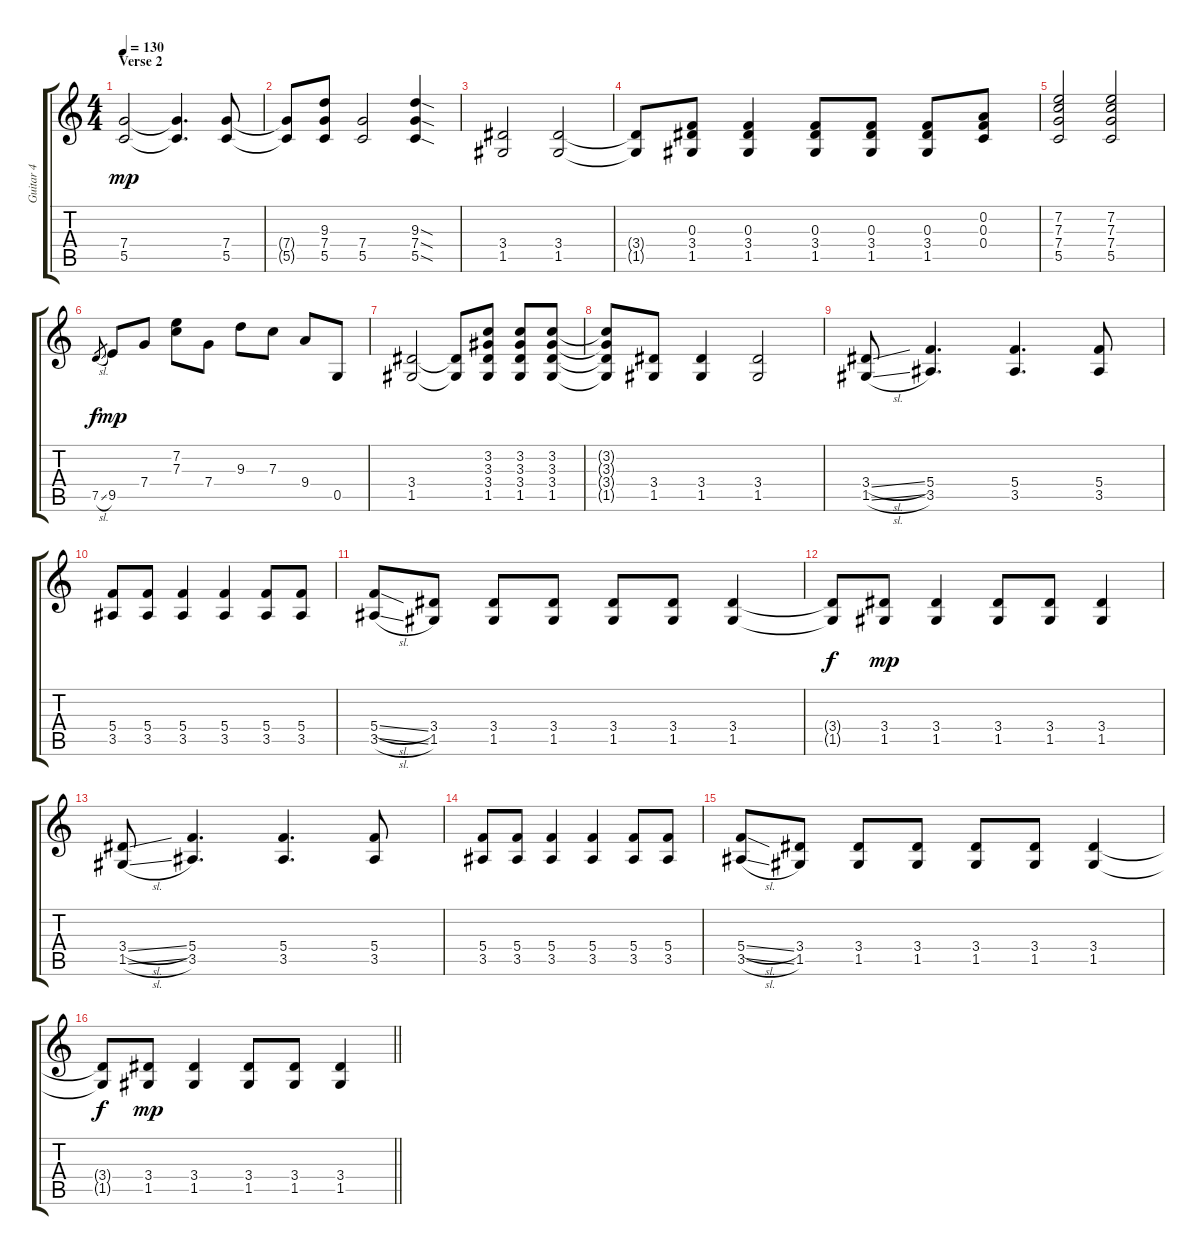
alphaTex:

\track ("Guitar 4" "Guitar 4") {instrument distortionguitar}
\staff {score tabs}
\tuning (D4 A3 F3 C3 G2 C2) {hide}
\ts (4 4)
\section ("" "Verse 2")
\tempo 130
\clef g2
\ks c
(7.4 5.5).2{dy mp} (7.4{t} 5.5{t}).4{d} (7.4 5.5).8 |
(7.4{t} 5.5{t}).8 (9.3 7.4 5.5).8 (7.4 5.5).2 (9.3{sod} 7.4{sod} 5.5{sod}).4 |
(3.4 1.5).2 (3.4 1.5).2 |
(3.4{t} 1.5{t}).8 (0.3 3.4 1.5).8 (0.3 3.4 1.5).4 (0.3 3.4 1.5).8 (0.3 3.4 1.5).8 (0.3 3.4 1.5).8 (0.2 0.3 0.4).8 |
(7.2 7.3 7.4 5.5).2 (7.2 7.3 7.4 5.5).2 |
7.5{sl}.8{gr dy f} 9.5.8{dy mp} 7.4.8 (7.2 7.3).8 7.4.8 9.3.8 7.3.8 9.4.8 0.5.8 |
(3.4 1.5).2 (3.4{t} 1.5{t}).8 (3.2 3.3 3.4 1.5).8 (3.2 3.3 3.4 1.5).8 (3.2 3.3 3.4 1.5).8 |
(3.2{t} 3.3{t} 3.4{t} 1.5{t}).8 (3.4 1.5).8 (3.4 1.5).4 (3.4 1.5).2 |
(3.4{sl} 1.5{sl}).8 (5.4 3.5).4{d} (5.4 3.5).4{d} (5.4 3.5).8 |
(5.4 3.5).8 (5.4 3.5).8 (5.4 3.5).4 (5.4 3.5).4 (5.4 3.5).8 (5.4 3.5).8 |
(5.4{sl} 3.5{sl}).8 (3.4 1.5).8 (3.4 1.5).8 (3.4 1.5).8 (3.4 1.5).8 (3.4 1.5).8 (3.4 1.5).4 |
(3.4{t} 1.5{t}).8{dy f} (3.4 1.5).8{dy mp} (3.4 1.5).4 (3.4 1.5).8 (3.4 1.5).8 (3.4 1.5).4 |
(3.4{sl} 1.5{sl}).8 (5.4 3.5).4{d} (5.4 3.5).4{d} (5.4 3.5).8 |
(5.4 3.5).8 (5.4 3.5).8 (5.4 3.5).4 (5.4 3.5).4 (5.4 3.5).8 (5.4 3.5).8 |
(5.4{sl} 3.5{sl}).8 (3.4 1.5).8 (3.4 1.5).8 (3.4 1.5).8 (3.4 1.5).8 (3.4 1.5).8 (3.4 1.5).4 |
\barLineRight lightlight
(3.4{t} 1.5{t}).8{dy f} (3.4 1.5).8{dy mp} (3.4 1.5).4 (3.4 1.5).8 (3.4 1.5).8 (3.4 1.5).4
